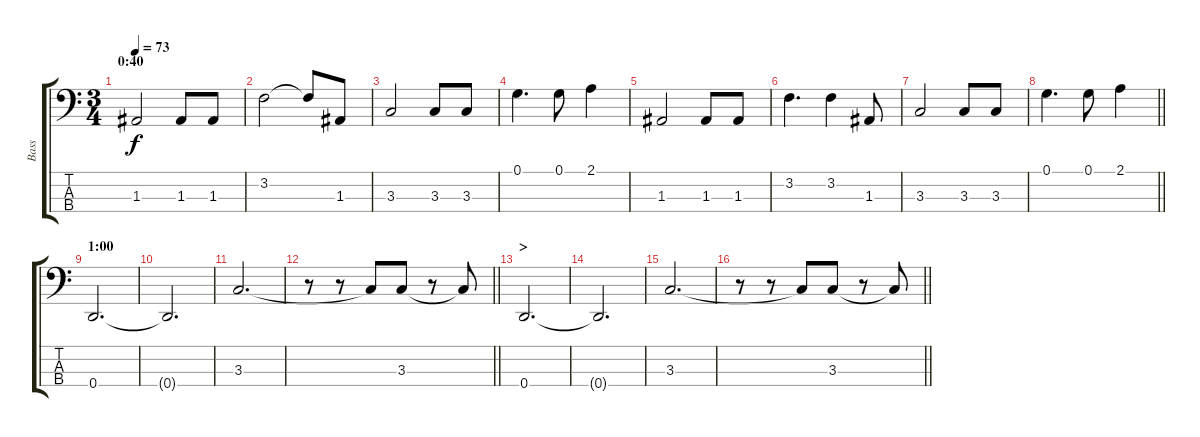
\track ("Bass" "Bass") {instrument electricbassfinger}
\staff {score tabs}
\tuning (G2 D2 A1 D1) {hide}
\ts (3 4)
\section ("" "0:40")
\tempo 73
\clef f4
\ks c
1.3.2{dy f} 1.3.8 1.3.8 |
3.2.2 3.2{t}.8 1.3.8 |
3.3.2 3.3.8 3.3.8 |
0.1.4{d} 0.1.8 2.1.4 |
1.3.2 1.3.8 1.3.8 |
3.2.4{d} 3.2.4 1.3.8 |
3.3.2 3.3.8 3.3.8 |
\barLineRight lightlight
0.1.4{d} 0.1.8 2.1.4 |
\section ("" "1:00")
0.4.2{d} |
0.4{t}.2{d} |
3.3.2{d} |
\barLineRight lightlight
r.8 r.8 3.3{t}.8 3.3.8 r.8 3.3{t}.8 |
\section ("" ">")
0.4.2{d} |
0.4{t}.2{d} |
3.3.2{d} |
\barLineRight lightlight
r.8 r.8 3.3{t}.8 3.3.8 r.8 3.3{t}.8
